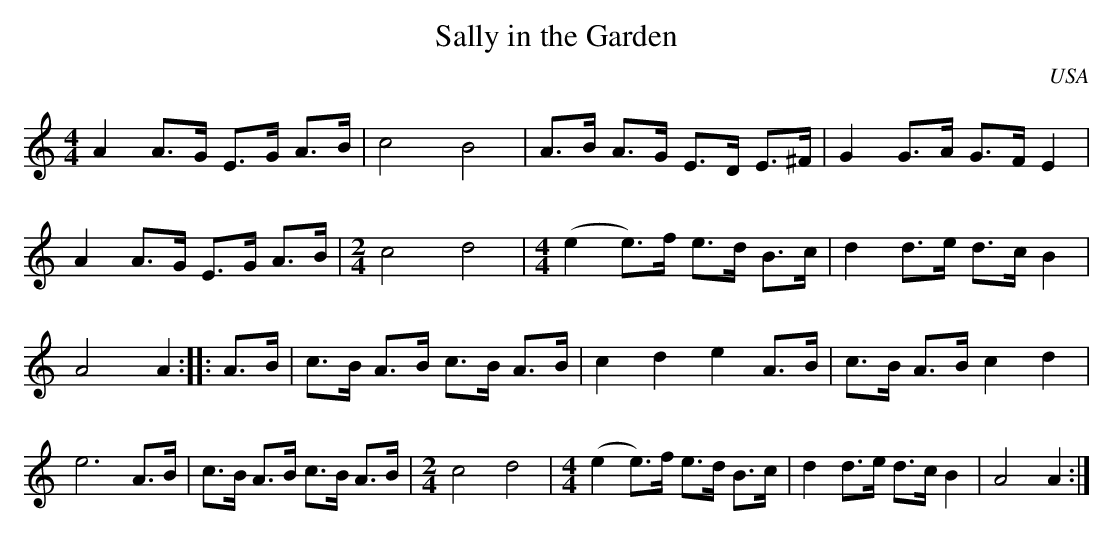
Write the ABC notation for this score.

X:1
T:Sally in the Garden
M:4/4
O:USA
K:A minor
A2A>G E>G A>B|c4 B4|\
A>B A>G E>D E>^F|G2G>A G>F E2|
A2A>G E>G A>B|\
M:2/4
c4 d4|\
M:4/4
(e2 e)>f e>d B>c|d2 d>e d>c B2| A4 A2 ::\
A>B|\
c>B A>B c>B A>B|c2 d2 e2 A>B|\
c>B A>B c2 d2 |e6 A>B|   c>B A>B c>B A>B|\
M:2/4
c4 d4|\
M:4/4
(e2 e)>f e>d B>c|d2 d>e d>c B2 |A4 A2 :|
